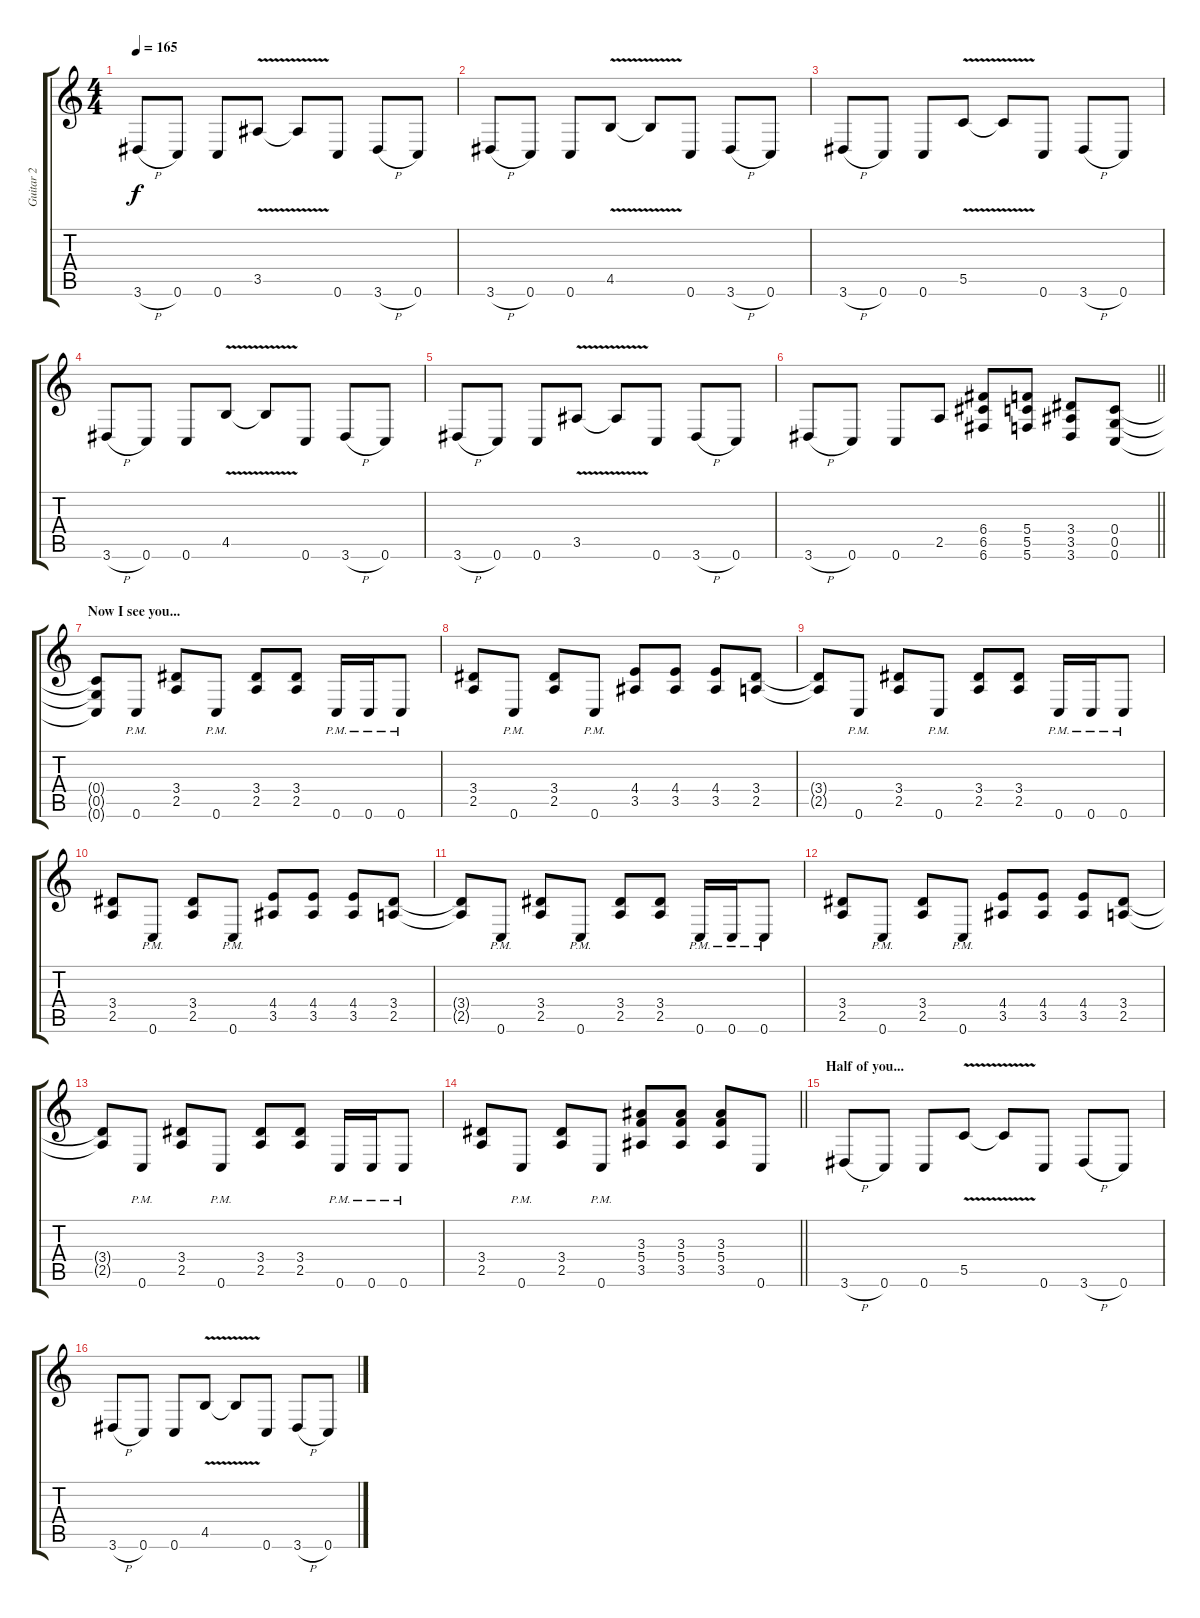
\track ("Guitar 2" "Guitar 2") {instrument overdrivenguitar}
\staff {score tabs}
\tuning (E4 C4 G3 C3 G2 C2) {hide}
\ts (4 4)
\tempo 165
\clef g2
\ks c
3.6{h}.8{dy f} 0.6.8 0.6.8 3.5{v}.8 3.5{t}.8 0.6.8 3.6{h}.8 0.6.8 |
3.6{h}.8 0.6.8 0.6.8 4.5{v}.8 4.5{t}.8 0.6.8 3.6{h}.8 0.6.8 |
3.6{h}.8 0.6.8 0.6.8 5.5{v}.8 5.5{t}.8 0.6.8 3.6{h}.8 0.6.8 |
3.6{h}.8 0.6.8 0.6.8 4.5{v}.8 4.5{t}.8 0.6.8 3.6{h}.8 0.6.8 |
3.6{h}.8 0.6.8 0.6.8 3.5{v}.8 3.5{t}.8 0.6.8 3.6{h}.8 0.6.8 |
\barLineRight lightlight
3.6{h}.8 0.6.8 0.6.8 2.5.8 (6.4 6.5 6.6).8 (5.4 5.5 5.6).8 (3.4 3.5 3.6).8 (0.4 0.5 0.6).8 |
\section ("" "Now I see you...")
(0.4{t} 0.5{t} 0.6{t}).8 0.6{pm}.8 (3.4 2.5).8 0.6{pm}.8 (3.4 2.5).8 (3.4 2.5).8 0.6{pm}.16 0.6{pm}.16 0.6{pm}.8 |
(3.4 2.5).8 0.6{pm}.8 (3.4 2.5).8 0.6{pm}.8 (4.4 3.5).8 (4.4 3.5).8 (4.4 3.5).8 (3.4 2.5).8 |
(3.4{t} 2.5{t}).8 0.6{pm}.8 (3.4 2.5).8 0.6{pm}.8 (3.4 2.5).8 (3.4 2.5).8 0.6{pm}.16 0.6{pm}.16 0.6{pm}.8 |
(3.4 2.5).8 0.6{pm}.8 (3.4 2.5).8 0.6{pm}.8 (4.4 3.5).8 (4.4 3.5).8 (4.4 3.5).8 (3.4 2.5).8 |
(3.4{t} 2.5{t}).8 0.6{pm}.8 (3.4 2.5).8 0.6{pm}.8 (3.4 2.5).8 (3.4 2.5).8 0.6{pm}.16 0.6{pm}.16 0.6{pm}.8 |
(3.4 2.5).8 0.6{pm}.8 (3.4 2.5).8 0.6{pm}.8 (4.4 3.5).8 (4.4 3.5).8 (4.4 3.5).8 (3.4 2.5).8 |
(3.4{t} 2.5{t}).8 0.6{pm}.8 (3.4 2.5).8 0.6{pm}.8 (3.4 2.5).8 (3.4 2.5).8 0.6{pm}.16 0.6{pm}.16 0.6{pm}.8 |
\barLineRight lightlight
(3.4 2.5).8 0.6{pm}.8 (3.4 2.5).8 0.6{pm}.8 (3.3 5.4 3.5).8 (3.3 5.4 3.5).8 (3.3 5.4 3.5).8 0.6.8 |
\section ("" "Half of you...")
3.6{h}.8 0.6.8 0.6.8 5.5{v}.8 5.5{t}.8 0.6.8 3.6{h}.8 0.6.8 |
3.6{h}.8 0.6.8 0.6.8 4.5{v}.8 4.5{t}.8 0.6.8 3.6{h}.8 0.6.8
